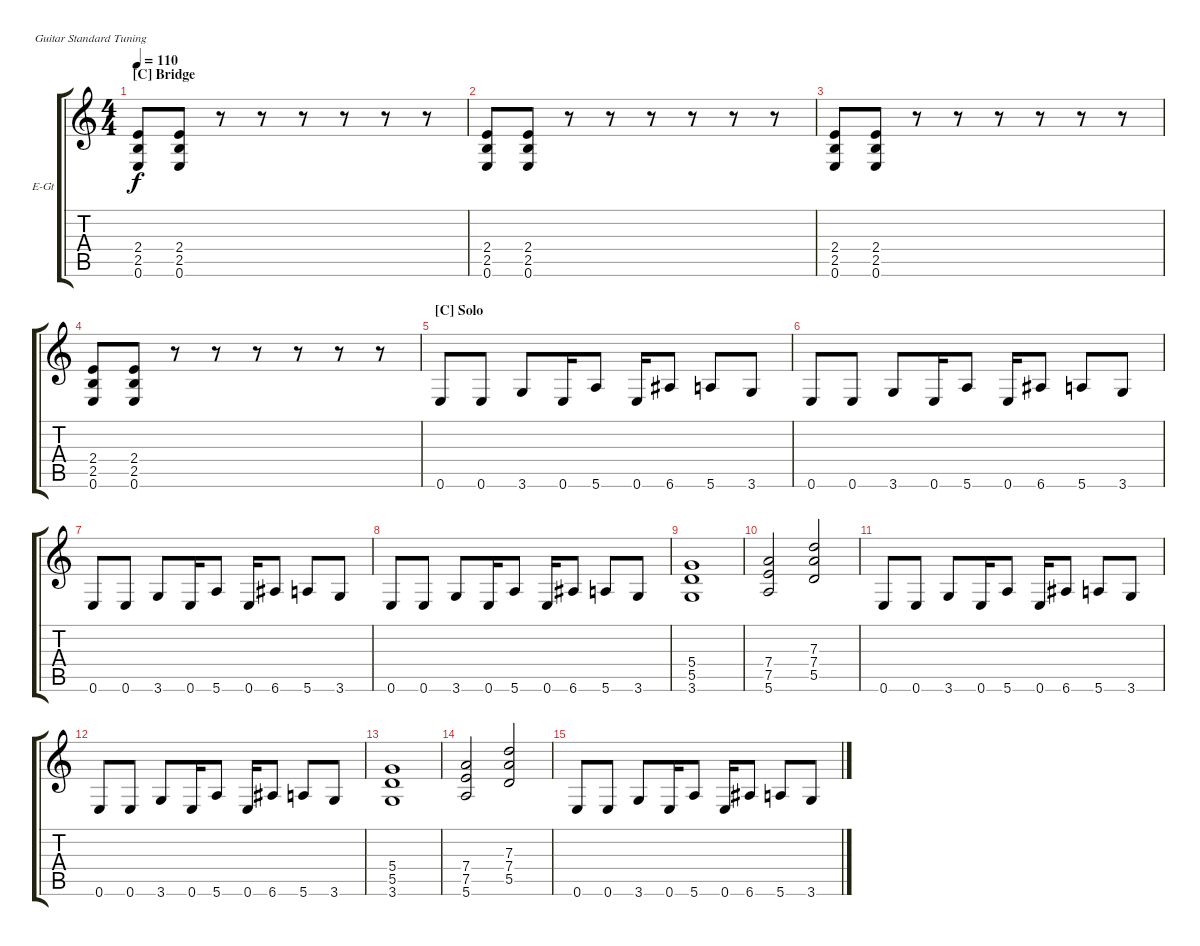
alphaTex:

\defaultSystemsLayout 4
\bracketExtendMode groupsimilarinstruments
\firstSystemTrackNameOrientation horizontal
\otherSystemsTrackNameOrientation horizontal
\track ("Electric Guitar" "E-Gt") {instrument overdrivenguitar}
\staff {score tabs}
\tuning (E4 B3 G3 D3 A2 E2)
\ts (4 4)
\section ("C" "Bridge")
\tempo 110
\clef g2
\ks c
(0.6 2.5 2.4).8{dy f} (0.6 2.5 2.4).8 r.8 r.8 r.8 r.8 r.8 r.8 |
(0.6 2.5 2.4).8 (0.6 2.5 2.4).8 r.8 r.8 r.8 r.8 r.8 r.8 |
(0.6 2.5 2.4).8 (0.6 2.5 2.4).8 r.8 r.8 r.8 r.8 r.8 r.8 |
(0.6 2.5 2.4).8 (0.6 2.5 2.4).8 r.8 r.8 r.8 r.8 r.8 r.8 |
\section ("C" "Solo")
0.6.8 0.6.8 3.6.8 0.6.16 5.6.8 0.6.16 6.6.8 5.6.8 3.6.8 |
0.6.8 0.6.8 3.6.8 0.6.16 5.6.8 0.6.16 6.6.8 5.6.8 3.6.8 |
0.6.8 0.6.8 3.6.8 0.6.16 5.6.8 0.6.16 6.6.8 5.6.8 3.6.8 |
0.6.8 0.6.8 3.6.8 0.6.16 5.6.8 0.6.16 6.6.8 5.6.8 3.6.8 |
(3.6 5.5 5.4).1 |
(5.6 7.5 7.4).2 (5.5 7.4 7.3).2 |
0.6.8 0.6.8 3.6.8 0.6.16 5.6.8 0.6.16 6.6.8 5.6.8 3.6.8 |
0.6.8 0.6.8 3.6.8 0.6.16 5.6.8 0.6.16 6.6.8 5.6.8 3.6.8 |
(3.6 5.5 5.4).1 |
(5.6 7.5 7.4).2 (5.5 7.4 7.3).2 |
0.6.8 0.6.8 3.6.8 0.6.16 5.6.8 0.6.16 6.6.8 5.6.8 3.6.8
